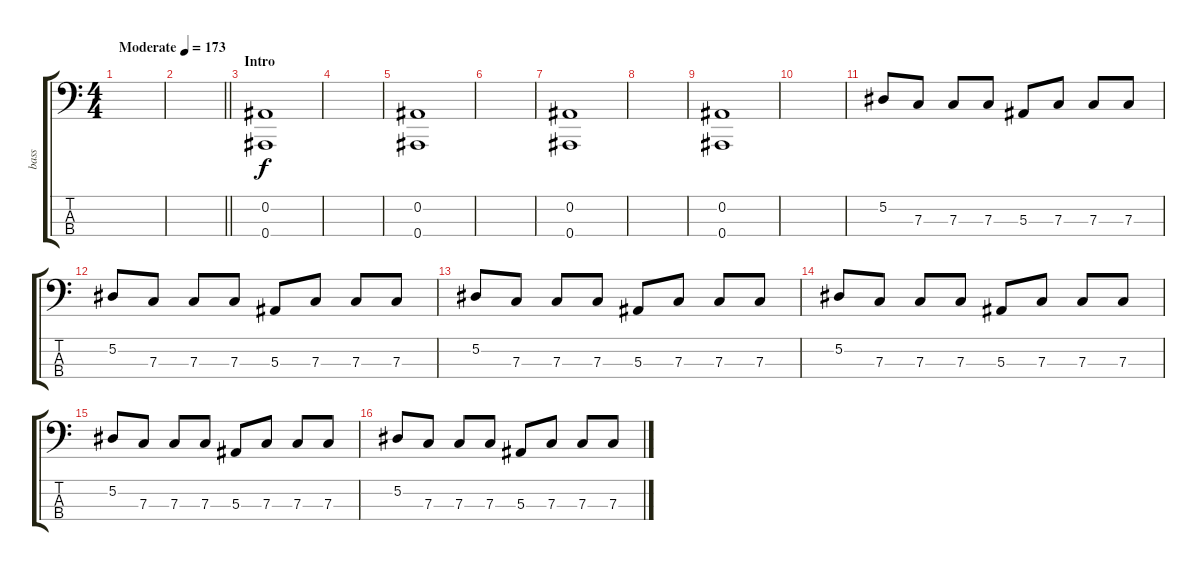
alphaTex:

\track ("bass" "bass") {instrument electricbasspick}
\staff {score tabs}
\tuning (Eb2 Bb1 F1 Bb0) {hide}
\ts (4 4)
\tempo (173 "Moderate")
\clef f4
\ks c
|
\barLineRight lightlight
|
\section ("" "Intro")
(0.2 0.4).1 |
|
(0.2 0.4).1 |
|
(0.2 0.4).1 |
|
(0.2 0.4).1 |
|
5.2.8 7.3.8 7.3.8 7.3.8 5.3.8 7.3.8 7.3.8 7.3.8 |
5.2.8 7.3.8 7.3.8 7.3.8 5.3.8 7.3.8 7.3.8 7.3.8 |
5.2.8 7.3.8 7.3.8 7.3.8 5.3.8 7.3.8 7.3.8 7.3.8 |
5.2.8 7.3.8 7.3.8 7.3.8 5.3.8 7.3.8 7.3.8 7.3.8 |
5.2.8 7.3.8 7.3.8 7.3.8 5.3.8 7.3.8 7.3.8 7.3.8 |
5.2.8 7.3.8 7.3.8 7.3.8 5.3.8 7.3.8 7.3.8 7.3.8
